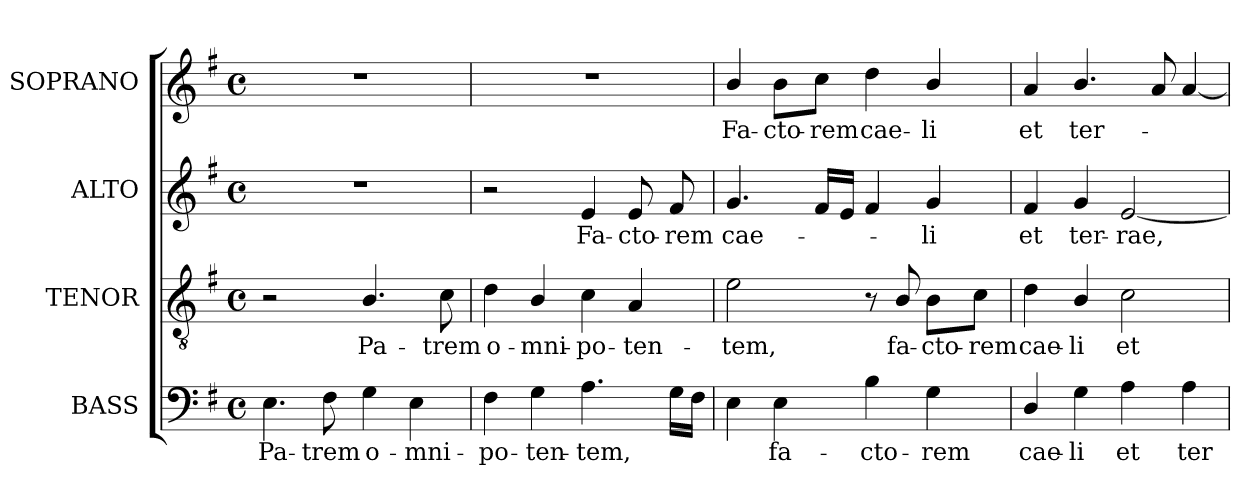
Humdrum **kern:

**kern	**text	**kern	**text	**kern	**text	**kern	**text
*part4	*part4	*part3	*part3	*part2	*part2	*part1	*part1
*staff4	*staff4	*staff3	*staff3	*staff2	*staff2	*staff1	*staff1
*I"BASS	*	*I"TENOR	*	*I"ALTO	*	*I"SOPRANO	*
*I'B.	*	*I'T.	*	*I'A.	*	*I'S.	*
!!LO:PB:g=z
*clefF4	*	*clefGv2	*	*clefG2	*	*clefG2	*
*	*	*ITrd7c12	*	*	*	*	*
*k[f#]	*	*k[f#]	*	*k[f#]	*	*k[f#]	*
*G:	*	*G:	*	*G:	*	*G:	*
*M4/4	*	*M4/4	*	*M4/4	*	*M4/4	*
*met(c)	*	*met(c)	*	*met(c)	*	*met(c)	*
=1	=1	=1	=1	=1	=1	=1	=1
!	!LO:LY:b:color=#000000	!	!	!	!	!	!
4.Ei\	Pa-	2r	.	1r	.	1r	.
!	!LO:LY:b:color=#000000	!	!	!	!	!	!
8F#i\	-trem	.	.	.	.	.	.
!	!LO:LY:b:color=#000000	!	!	!	!	!	!
!	!	!	!LO:LY:b:color=#000000	!	!	!	!
4Gi\	o-	4.BBi/	Pa-	.	.	.	.
!	!LO:LY:b:color=#000000	!	!	!	!	!	!
4Ei\	-mni-	.	.	.	.	.	.
!	!	!	!LO:LY:b:color=#000000	!	!	!	!
.	.	8Ci\	-trem	.	.	.	.
=2	=2	=2	=2	=2	=2	=2	=2
!	!LO:LY:b:color=#000000	!	!	!	!	!	!
!	!	!	!LO:LY:b:color=#000000	!	!	!	!
4F#i\	-po-	4Di\	o-	2r	.	1r	.
!	!LO:LY:b:color=#000000	!	!	!	!	!	!
!	!	!	!LO:LY:b:color=#000000	!	!	!	!
4Gi\	-ten-	4BBi/	-mni-	.	.	.	.
!	!LO:LY:b:color=#000000	!	!	!	!	!	!
!	!	!	!LO:LY:b:color=#000000	!	!	!	!
!	!	!	!	!	!LO:LY:b:color=#000000	!	!
4.Ai\	-tem,	4Ci\	-po-	4ei/	Fa-	.	.
!	!	!	!LO:LY:b:color=#000000	!	!	!	!
!	!	!	!	!	!LO:LY:b:color=#000000	!	!
.	.	4AAi/	-ten-	8ei/	-cto-	.	.
!	!	!	!	!	!LO:LY:b:color=#000000	!	!
16Gi\LL	.	.	.	8f#i/	-rem	.	.
16F#i\JJ	.	.	.	.	.	.	.
=3	=3	=3	=3	=3	=3	=3	=3
!	!	!	!LO:LY:b:color=#000000	!	!	!	!
!	!	!	!	!	!LO:LY:b:color=#000000	!	!
!	!	!	!	!	!	!	!LO:LY:b:color=#000000
4Ei\	.	2Ei\	-tem,	4.gi/	cae-	4bi/	Fa-
!	!LO:LY:b:color=#000000	!	!	!	!	!	!
!	!	!	!	!	!	!	!LO:LY:b:color=#000000
4Ei\	fa-	.	.	.	.	8bi\L	-cto-
!	!	!	!	!	!	!	!LO:LY:b:color=#000000
.	.	.	.	16f#i/LL	.	8cci\J	-rem
.	.	.	.	16ei/JJ	.	.	.
!	!LO:LY:b:color=#000000	!	!	!	!	!	!
!	!	!	!	!	!	!	!LO:LY:b:color=#000000
4Bi\	-cto-	8r	.	4f#i/	.	4ddi\	cae-
!	!	!	!LO:LY:b:color=#000000	!	!	!	!
.	.	8BBi/	fa-	.	.	.	.
!	!LO:LY:b:color=#000000	!	!	!	!	!	!
!	!	!	!LO:LY:b:color=#000000	!	!	!	!
!	!	!	!	!	!LO:LY:b:color=#000000	!	!
!	!	!	!	!	!	!	!LO:LY:b:color=#000000
4Gi\	-rem	8BBi\L	-cto-	4gi/	-li	4bi/	-li
!	!	!	!LO:LY:b:color=#000000	!	!	!	!
.	.	8Ci\J	-rem	.	.	.	.
=4	=4	=4	=4	=4	=4	=4	=4
!	!LO:LY:b:color=#000000	!	!	!	!	!	!
!	!	!	!LO:LY:b:color=#000000	!	!	!	!
!	!	!	!	!	!LO:LY:b:color=#000000	!	!
!	!	!	!	!	!	!	!LO:LY:b:color=#000000
4Di/	cae-	4Di\	cae-	4f#i/	et	4ai/	et
!	!LO:LY:b:color=#000000	!	!	!	!	!	!
!	!	!	!LO:LY:b:color=#000000	!	!	!	!
!	!	!	!	!	!LO:LY:b:color=#000000	!	!
!	!	!	!	!	!	!	!LO:LY:b:color=#000000
4Gi\	-li	4BBi/	-li	4gi/	ter-	4.bi/	ter-
!	!LO:LY:b:color=#000000	!	!	!	!	!	!
!	!	!	!LO:LY:b:color=#000000	!	!	!	!
!	!	!	!	!	!LO:LY:b:color=#000000	!	!
4Ai\	et	2Ci\	et	[2ei/	-rae,	.	.
.	.	.	.	.	.	8ai/	.
!	!LO:LY:b:color=#000000	!	!	!	!	!	!
4Ai\	ter-	.	.	.	.	[4ai/	.
=	=	=	=	=	=	=	=
*-	*-	*-	*-	*-	*-	*-	*-
